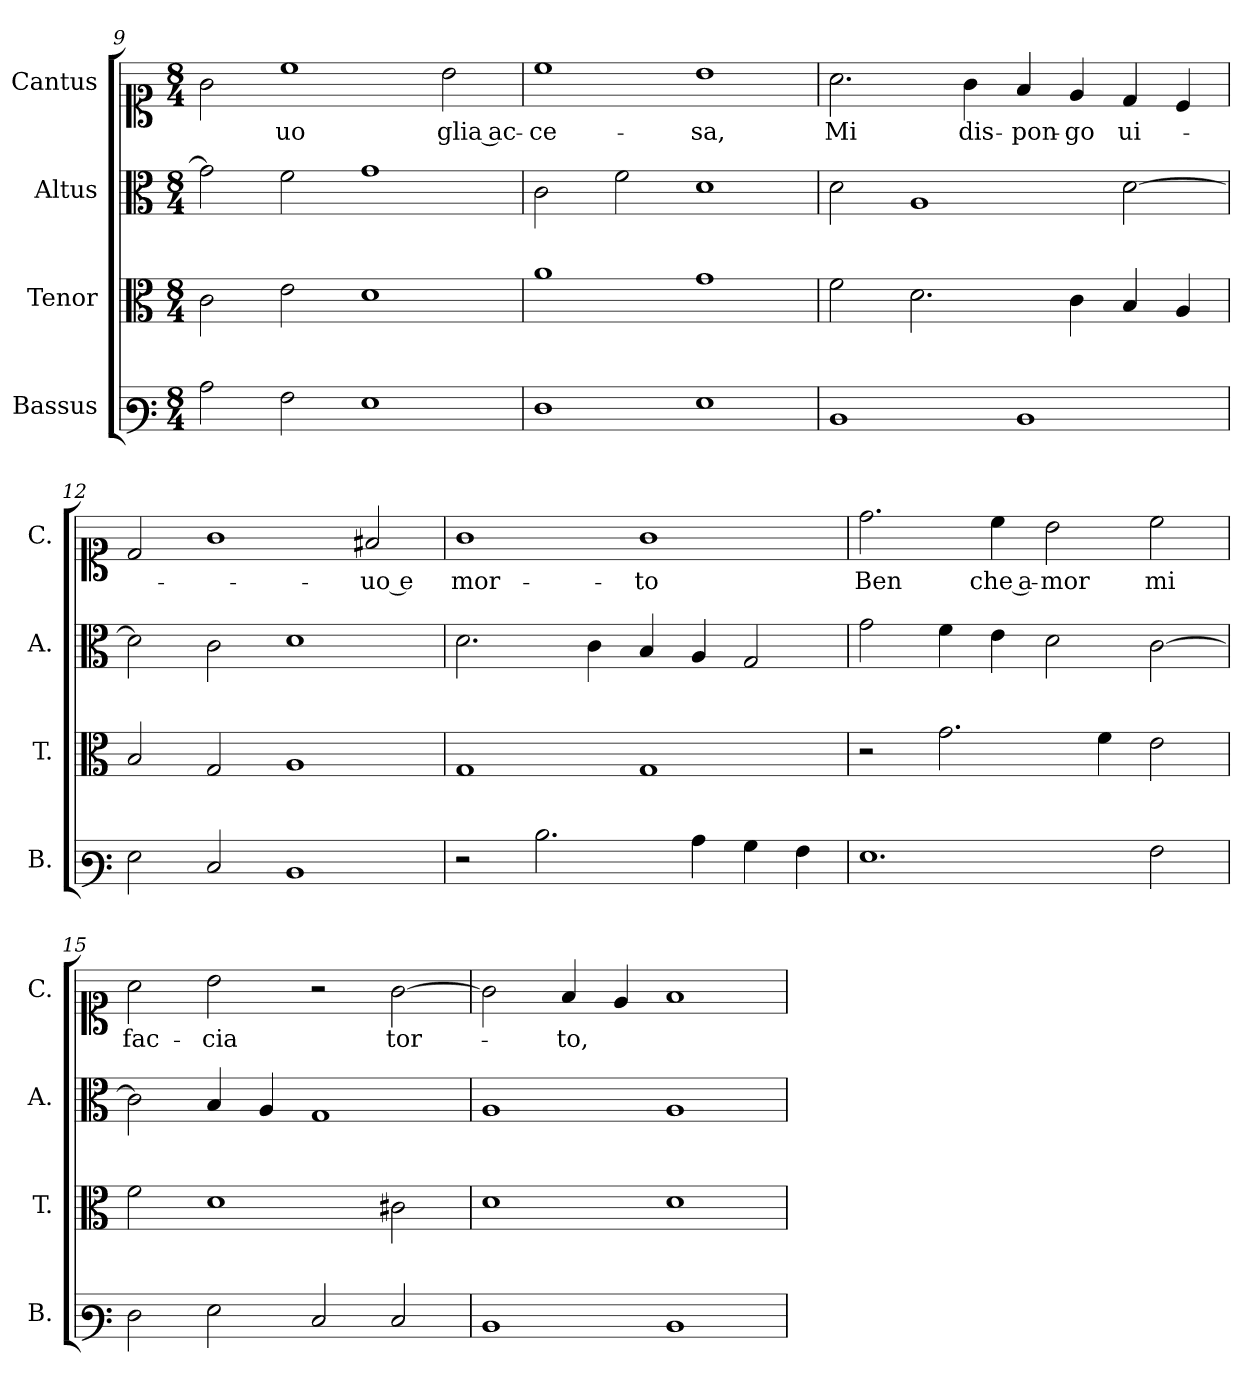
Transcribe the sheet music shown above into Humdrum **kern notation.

**kern	**kern	**kern	**kern	**text
*part4	*part3	*part2	*part1	*part1
*staff4	*staff3	*staff2	*staff1	*staff1
*I"Bassus	*I"Tenor	*I"Altus	*I"Cantus	*
*I'B.	*I'T.	*I'A.	*I'C.	*
*clefF3	*clefC3	*clefC3	*clefC1	*
*k[]	*k[]	*k[]	*k[]	*
*M8/4	*M8/4	*M8/4	*M8/4	*
=9	=9	=9	=9	=9
2c\	2c\	2g\]	2g\	.
!	!	!	!	!LO:LY:b
2A\	2e\	2f\	1cc	uo
1G	1d	1g	.	.
!	!	!	!	!LO:LY:b
.	.	.	2b\	glia ac-
!!LO:LB:g=z
=10	=10	=10	=10	=10
!	!	!	!	!LO:LY:b
1F	1a	2c\	1cc	-ce-
.	.	2f\	.	.
!	!	!	!	!LO:LY:b
1G	1g	1d	1b	-sa,
=11	=11	=11	=11	=11
!	!	!	!	!LO:LY:b
1D	2f\	2d\	2.a\	Mi
.	2.d\	1A	.	.
!	!	!	!	!LO:LY:b
.	.	.	4g\	dis-
!	!	!	!	!LO:LY:b
1D	.	.	4f/	-pon-
!	!	!	!	!LO:LY:b
.	4c\	.	4e/	-go
!	!	!	!	!LO:LY:b
.	4B/	[2d\	4d/	ui-
.	4A/	.	4c/	.
=12	=12	=12	=12	=12
2G\	2B/	2d\]	2d/	.
2E/	2G/	2c\	1g	.
1D	1A	1d	.	.
!	!	!	!	!LO:LY:b
.	.	.	2f#X/	-uo e
=13	=13	=13	=13	=13
!	!	!	!	!LO:LY:b
2r	1G	2.d\	1g	mor-
2.d\	.	.	.	.
.	.	4c\	.	.
!	!	!	!	!LO:LY:b
.	1G	4B/	1g	-to
4c\	.	4A/	.	.
4B\	.	2G/	.	.
4A\	.	.	.	.
=14	=14	=14	=14	=14
!	!	!	!	!LO:LY:b
1.G	2r	2g\	2.dd\	Ben
.	2.g\	4f\	.	.
!	!	!	!	!LO:LY:b
.	.	4e\	4cc\	che a-
!	!	!	!	!LO:LY:b
.	.	2d\	2b\	-mor
.	4f\	.	.	.
!	!	!	!	!LO:LY:b
2A\	2e\	[2c\	2cc\	mi
!!LO:PB:g=z
=15	=15	=15	=15	=15
!	!	!	!	!LO:LY:b
2F\	2f\	2c\]	2a\	fac-
!	!	!	!	!LO:LY:b
2G\	1d	4B/	2b\	-cia
.	.	4A/	.	.
2E/	.	1G	2r	.
!	!	!	!	!LO:LY:b
2E/	2c#X\	.	[2g\	tor-
=16	=16	=16	=16	=16
1D	1d	1A	2g\]	.
!	!	!	!	!LO:LY:b
.	.	.	4f/	-to,
.	.	.	4e/	.
1D	1d	1A	1f	.
=	=	=	=	=
*-	*-	*-	*-	*-
